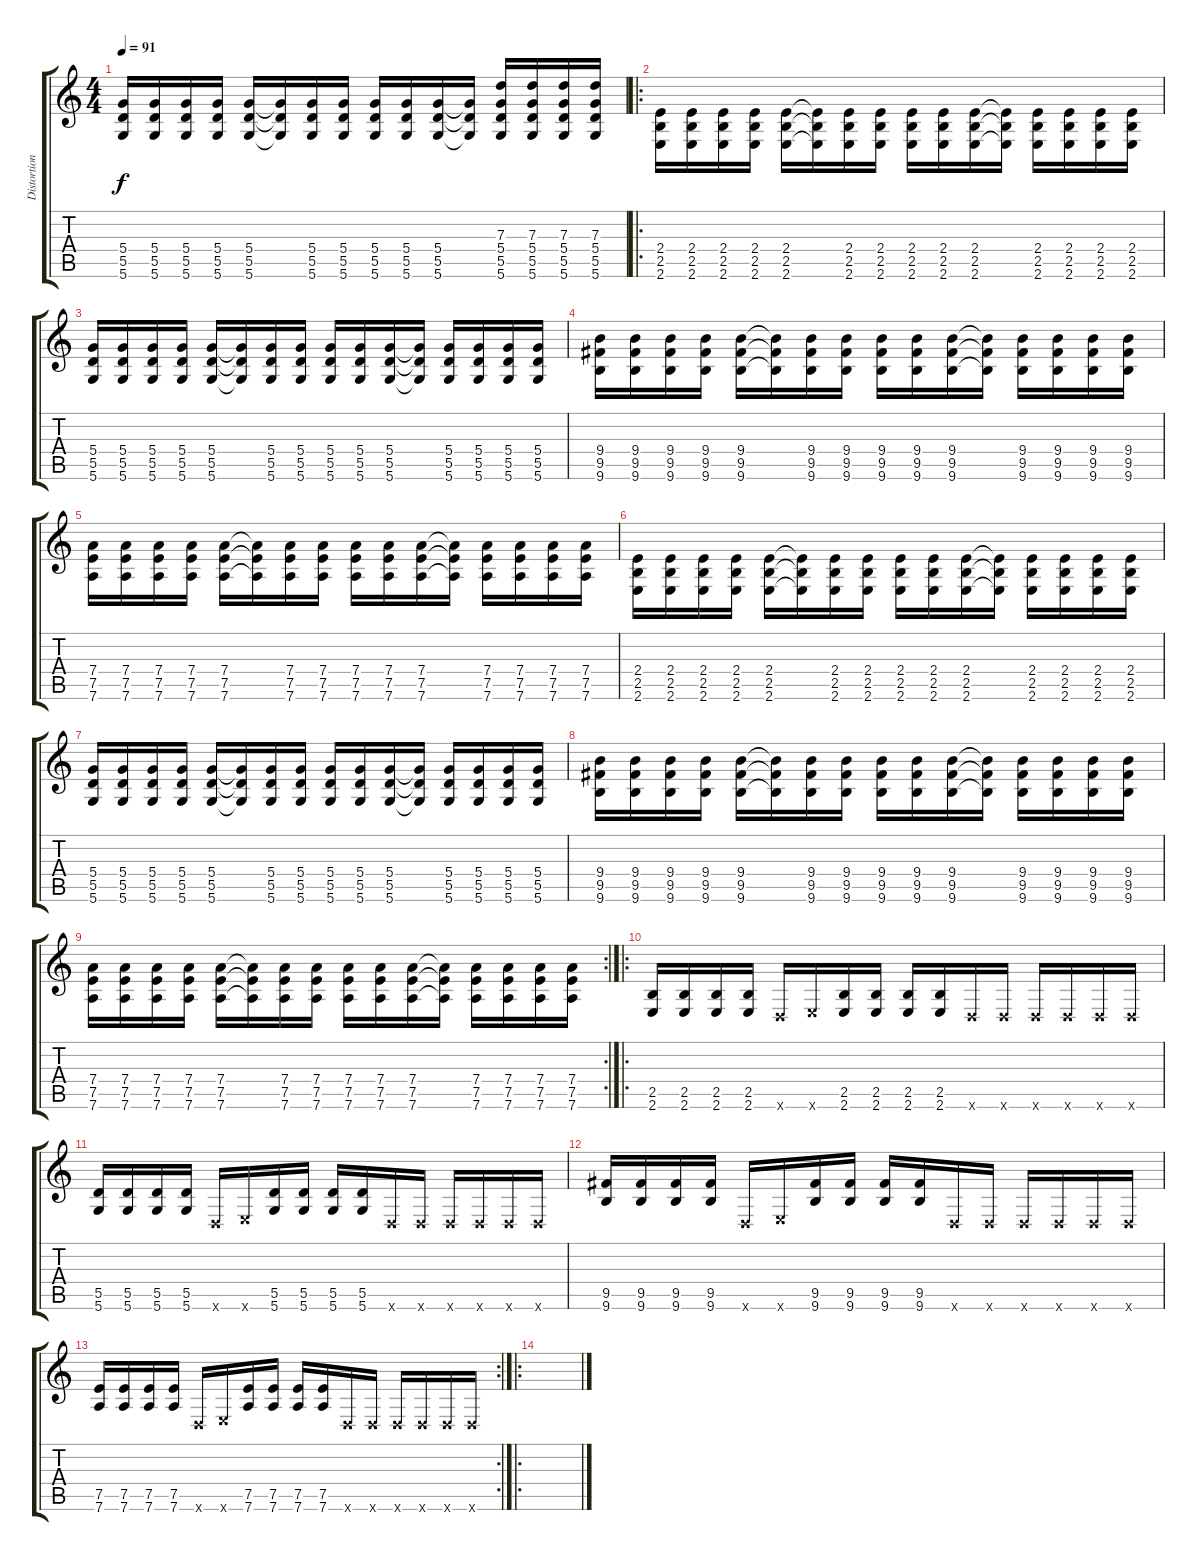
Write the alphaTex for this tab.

\track ("Distortion Guitar" "Distortion") {instrument distortionguitar}
\staff {score tabs}
\tuning (E4 B3 G3 D3 A2 D2) {hide}
\ts (4 4)
\tempo 91
\clef g2
\ks c
(5.4 5.5 5.6).16{dy f} (5.4 5.5 5.6).16 (5.4 5.5 5.6).16 (5.4 5.5 5.6).16 (5.4 5.5 5.6).16 (5.4{t} 5.5{t} 5.6{t}).16 (5.4 5.5 5.6).16 (5.4 5.5 5.6).16 (5.4 5.5 5.6).16 (5.4 5.5 5.6).16 (5.4 5.5 5.6).16 (5.4{t} 5.5{t} 5.6{t}).16 (7.3 5.4 5.5 5.6).16 (7.3 5.4 5.5 5.6).16 (7.3 5.4 5.5 5.6).16 (7.3 5.4 5.5 5.6).16 |
\ro
(2.4 2.5 2.6).16{beam Down} (2.4 2.5 2.6).16{beam Down} (2.4 2.5 2.6).16{beam Down} (2.4 2.5 2.6).16{beam Down} (2.4 2.5 2.6).16{beam Down} (2.4{t} 2.5{t} 2.6{t}).16{beam Down} (2.4 2.5 2.6).16{beam Down} (2.4 2.5 2.6).16{beam Down} (2.4 2.5 2.6).16{beam Down} (2.4 2.5 2.6).16{beam Down} (2.4 2.5 2.6).16{beam Down} (2.4{t} 2.5{t} 2.6{t}).16{beam Down} (2.4 2.5 2.6).16{beam Down} (2.4 2.5 2.6).16{beam Down} (2.4 2.5 2.6).16{beam Down} (2.4 2.5 2.6).16{beam Down} |
(5.4 5.5 5.6).16 (5.4 5.5 5.6).16 (5.4 5.5 5.6).16 (5.4 5.5 5.6).16 (5.4 5.5 5.6).16 (5.4{t} 5.5{t} 5.6{t}).16 (5.4 5.5 5.6).16 (5.4 5.5 5.6).16 (5.4 5.5 5.6).16 (5.4 5.5 5.6).16 (5.4 5.5 5.6).16 (5.4{t} 5.5{t} 5.6{t}).16 (5.4 5.5 5.6).16 (5.4 5.5 5.6).16 (5.4 5.5 5.6).16 (5.4 5.5 5.6).16 |
(9.4 9.5 9.6).16{beam Down} (9.4 9.5 9.6).16{beam Down} (9.4 9.5 9.6).16{beam Down} (9.4 9.5 9.6).16{beam Down} (9.4 9.5 9.6).16{beam Down} (9.4{t} 9.5{t} 9.6{t}).16{beam Down} (9.4 9.5 9.6).16{beam Down} (9.4 9.5 9.6).16{beam Down} (9.4 9.5 9.6).16{beam Down} (9.4 9.5 9.6).16{beam Down} (9.4 9.5 9.6).16{beam Down} (9.4{t} 9.5{t} 9.6{t}).16{beam Down} (9.4 9.5 9.6).16{beam Down} (9.4 9.5 9.6).16{beam Down} (9.4 9.5 9.6).16{beam Down} (9.4 9.5 9.6).16{beam Down} |
(7.4 7.5 7.6).16{beam Down} (7.4 7.5 7.6).16{beam Down} (7.4 7.5 7.6).16{beam Down} (7.4 7.5 7.6).16{beam Down} (7.4 7.5 7.6).16{beam Down} (7.4{t} 7.5{t} 7.6{t}).16{beam Down} (7.4 7.5 7.6).16{beam Down} (7.4 7.5 7.6).16{beam Down} (7.4 7.5 7.6).16{beam Down} (7.4 7.5 7.6).16{beam Down} (7.4 7.5 7.6).16{beam Down} (7.4{t} 7.5{t} 7.6{t}).16{beam Down} (7.4 7.5 7.6).16{beam Down} (7.4 7.5 7.6).16{beam Down} (7.4 7.5 7.6).16{beam Down} (7.4 7.5 7.6).16{beam Down} |
(2.4 2.5 2.6).16{beam Down} (2.4 2.5 2.6).16{beam Down} (2.4 2.5 2.6).16{beam Down} (2.4 2.5 2.6).16{beam Down} (2.4 2.5 2.6).16{beam Down} (2.4{t} 2.5{t} 2.6{t}).16{beam Down} (2.4 2.5 2.6).16{beam Down} (2.4 2.5 2.6).16{beam Down} (2.4 2.5 2.6).16{beam Down} (2.4 2.5 2.6).16{beam Down} (2.4 2.5 2.6).16{beam Down} (2.4{t} 2.5{t} 2.6{t}).16{beam Down} (2.4 2.5 2.6).16{beam Down} (2.4 2.5 2.6).16{beam Down} (2.4 2.5 2.6).16{beam Down} (2.4 2.5 2.6).16{beam Down} |
(5.4 5.5 5.6).16 (5.4 5.5 5.6).16 (5.4 5.5 5.6).16 (5.4 5.5 5.6).16 (5.4 5.5 5.6).16 (5.4{t} 5.5{t} 5.6{t}).16 (5.4 5.5 5.6).16 (5.4 5.5 5.6).16 (5.4 5.5 5.6).16 (5.4 5.5 5.6).16 (5.4 5.5 5.6).16 (5.4{t} 5.5{t} 5.6{t}).16 (5.4 5.5 5.6).16 (5.4 5.5 5.6).16 (5.4 5.5 5.6).16 (5.4 5.5 5.6).16 |
(9.4 9.5 9.6).16{beam Down} (9.4 9.5 9.6).16{beam Down} (9.4 9.5 9.6).16{beam Down} (9.4 9.5 9.6).16{beam Down} (9.4 9.5 9.6).16{beam Down} (9.4{t} 9.5{t} 9.6{t}).16{beam Down} (9.4 9.5 9.6).16{beam Down} (9.4 9.5 9.6).16{beam Down} (9.4 9.5 9.6).16{beam Down} (9.4 9.5 9.6).16{beam Down} (9.4 9.5 9.6).16{beam Down} (9.4{t} 9.5{t} 9.6{t}).16{beam Down} (9.4 9.5 9.6).16{beam Down} (9.4 9.5 9.6).16{beam Down} (9.4 9.5 9.6).16{beam Down} (9.4 9.5 9.6).16{beam Down} |
\rc 2
(7.4 7.5 7.6).16{beam Down} (7.4 7.5 7.6).16{beam Down} (7.4 7.5 7.6).16{beam Down} (7.4 7.5 7.6).16{beam Down} (7.4 7.5 7.6).16{beam Down} (7.4{t} 7.5{t} 7.6{t}).16{beam Down} (7.4 7.5 7.6).16{beam Down} (7.4 7.5 7.6).16{beam Down} (7.4 7.5 7.6).16{beam Down} (7.4 7.5 7.6).16{beam Down} (7.4 7.5 7.6).16{beam Down} (7.4{t} 7.5{t} 7.6{t}).16{beam Down} (7.4 7.5 7.6).16{beam Down} (7.4 7.5 7.6).16{beam Down} (7.4 7.5 7.6).16{beam Down} (7.4 7.5 7.6).16{beam Down} |
\ro
(2.5 2.6).16 (2.5 2.6).16 (2.5 2.6).16 (2.5 2.6).16 0.6{x}.16 2.6{x}.16 (2.5 2.6).16 (2.5 2.6).16 (2.5 2.6).16 (2.5 2.6).16 0.6{x}.16 0.6{x}.16 0.6{x}.16 0.6{x}.16 0.6{x}.16 0.6{x}.16 |
(5.5 5.6).16 (5.5 5.6).16 (5.5 5.6).16 (5.5 5.6).16 0.6{x}.16 2.6{x}.16 (5.5 5.6).16 (5.5 5.6).16 (5.5 5.6).16 (5.5 5.6).16 0.6{x}.16 0.6{x}.16 0.6{x}.16 0.6{x}.16 0.6{x}.16 0.6{x}.16 |
(9.5 9.6).16 (9.5 9.6).16 (9.5 9.6).16 (9.5 9.6).16 0.6{x}.16 2.6{x}.16 (9.5 9.6).16 (9.5 9.6).16 (9.5 9.6).16 (9.5 9.6).16 0.6{x}.16 0.6{x}.16 0.6{x}.16 0.6{x}.16 0.6{x}.16 0.6{x}.16 |
\rc 2
(7.5 7.6).16 (7.5 7.6).16 (7.5 7.6).16 (7.5 7.6).16 0.6{x}.16 2.6{x}.16 (7.5 7.6).16 (7.5 7.6).16 (7.5 7.6).16 (7.5 7.6).16 0.6{x}.16 0.6{x}.16 0.6{x}.16 0.6{x}.16 0.6{x}.16 0.6{x}.16 |
\ro
